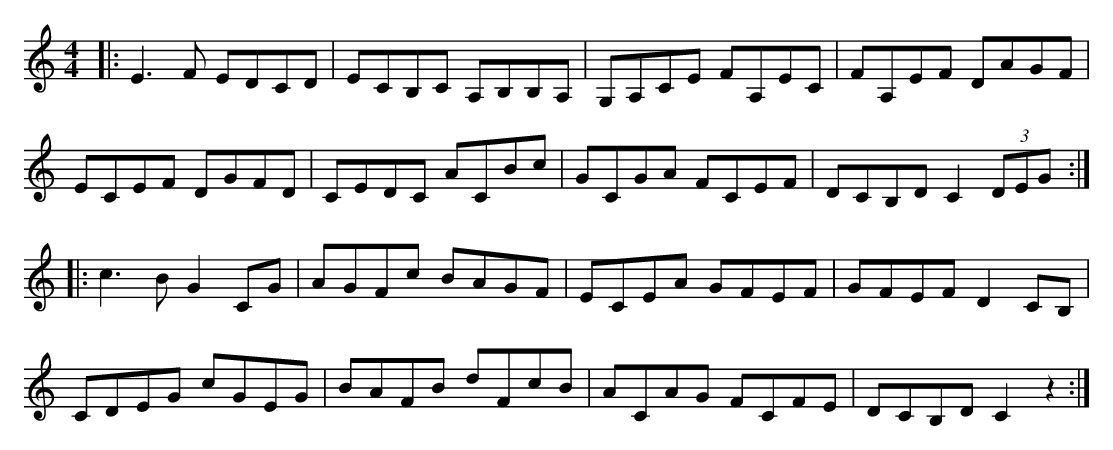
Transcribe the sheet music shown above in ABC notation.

X:1
M:4/4
K:C
|:E3 F EDCD|ECB,C A,B,B,A,|G,A,CE FA,EC|FA,EF DAGF|
ECEF DGFD|CEDC ACBc|GCGA FCEF|DCB,D C2 (3DEG:|
|:c3 BG2 CG|AGFc BAGF|ECEA GFEF|GFEF D2 CB,|
CDEG cGEG|BAFB dFcB|ACAG FCFE|DCB,D C2 z2:|
